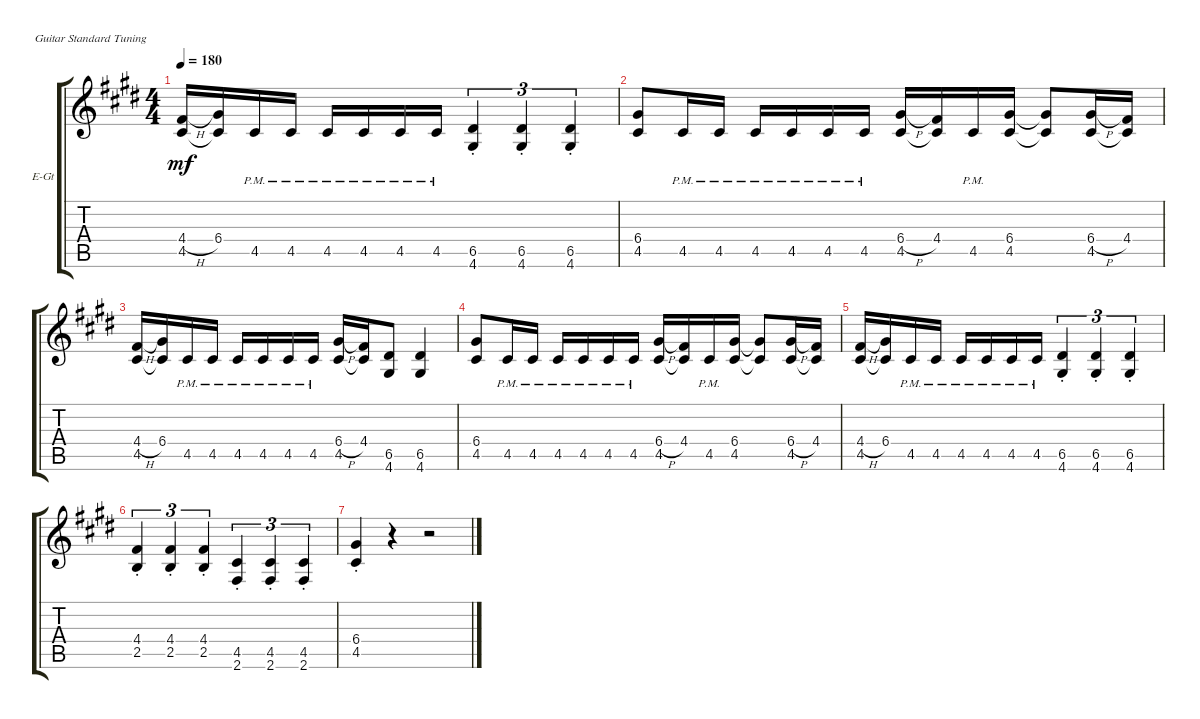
\defaultSystemsLayout 4
\bracketExtendMode groupsimilarinstruments
\firstSystemTrackNameOrientation horizontal
\otherSystemsTrackNameOrientation horizontal
\track ("Kirk Hammett (Rhythm)" "E-Gt") {instrument distortionguitar}
\staff {score tabs}
\tuning (E4 B3 G3 D3 A2 E2)
\ts (4 4)
\tempo 180
\clef g2
\ks e
(4.5 4.4{h}).16{dy mf} (6.4 4.5{t}).16 4.5{pm}.16 4.5{pm}.16 4.5{pm}.16 4.5{pm}.16 4.5{pm}.16 4.5{pm}.16 (4.6{st} 6.5{st}).4{tu (3 2)} (4.6{st} 6.5{st}).4{tu (3 2)} (4.6{st} 6.5{st}).4{tu (3 2)} |
(4.5 6.4).8 4.5{pm}.16 4.5{pm}.16 4.5{pm}.16 4.5{pm}.16 4.5{pm}.16 4.5{pm}.16 (4.5 6.4{h}).16 (4.4 4.5{t}).16 4.5{pm}.16 (4.5 6.4).16 (6.4{t} 4.5{t}).8 (4.5 6.4{h}).16 (4.4 4.5{t}).16 |
(4.5 4.4{h}).16 (6.4 4.5{t}).16 4.5{pm}.16 4.5{pm}.16 4.5{pm}.16 4.5{pm}.16 4.5{pm}.16 4.5{pm}.16 (4.5 6.4{h}).16 (4.4 4.5{t}).16 (4.6 6.5).8 (6.5 4.6).4 |
(4.5 6.4).8 4.5{pm}.16 4.5{pm}.16 4.5{pm}.16 4.5{pm}.16 4.5{pm}.16 4.5{pm}.16 (4.5 6.4{h}).16 (4.4 4.5{t}).16 4.5{pm}.16 (4.5 6.4).16 (6.4{t} 4.5{t}).8 (4.5 6.4{h}).16 (4.4 4.5{t}).16 |
(4.5 4.4{h}).16 (6.4 4.5{t}).16 4.5{pm}.16 4.5{pm}.16 4.5{pm}.16 4.5{pm}.16 4.5{pm}.16 4.5{pm}.16 (4.6{st} 6.5{st}).4{tu (3 2)} (4.6{st} 6.5{st}).4{tu (3 2)} (4.6{st} 6.5{st}).4{tu (3 2)} |
(2.5{st} 4.4{st}).4{tu (3 2)} (4.4{st} 2.5{st}).4{tu (3 2)} (2.5{st} 4.4{st}).4{tu (3 2)} (2.6{st} 4.5{st}).4{tu (3 2)} (2.6{st} 4.5{st}).4{tu (3 2)} (2.6{st} 4.5{st}).4{tu (3 2)} |
(4.5{st} 6.4{st}).4 r.4 r.2
